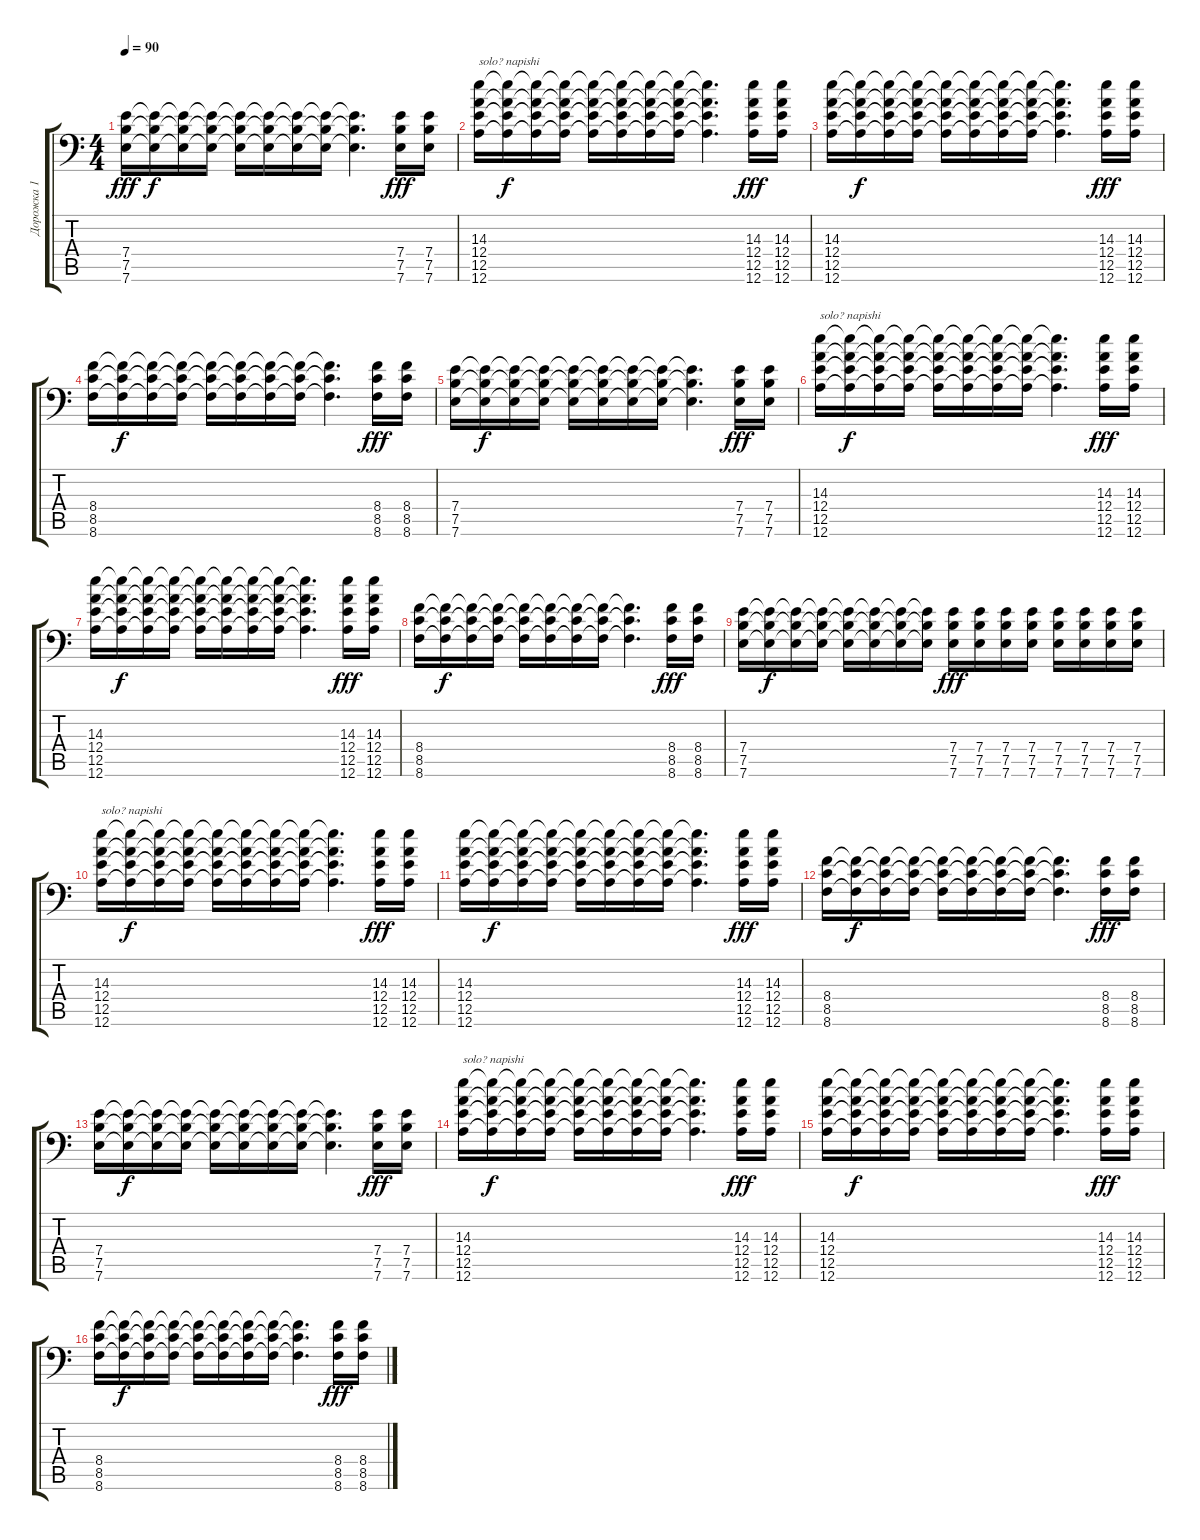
\track ("Дорожка 1" "Дорожка 1") {instrument distortionguitar}
\staff {score tabs}
\tuning (B3 Gb3 D3 A2 E2 A1) {hide}
\ts (4 4)
\tempo 90
\clef f4
\ks c
(7.4 7.5 7.6).16{dy fff} (7.4{t} 7.5{t} 7.6{t}).16{dy f} (7.4{t} 7.5{t} 7.6{t}).16 (7.4{t} 7.5{t} 7.6{t}).16 (7.4{t} 7.5{t} 7.6{t}).16 (7.4{t} 7.5{t} 7.6{t}).16 (7.4{t} 7.5{t} 7.6{t}).16 (7.4{t} 7.5{t} 7.6{t}).16 (7.4{t} 7.5{t} 7.6{t}).4{d} (7.4 7.5 7.6).16{dy fff} (7.4 7.5 7.6).16 |
(14.3 12.4 12.5 12.6).16{txt "solo? napishi"} (14.3{t} 12.4{t} 12.5{t} 12.6{t}).16{dy f} (14.3{t} 12.4{t} 12.5{t} 12.6{t}).16 (14.3{t} 12.4{t} 12.5{t} 12.6{t}).16 (14.3{t} 12.4{t} 12.5{t} 12.6{t}).16 (14.3{t} 12.4{t} 12.5{t} 12.6{t}).16 (14.3{t} 12.4{t} 12.5{t} 12.6{t}).16 (14.3{t} 12.4{t} 12.5{t} 12.6{t}).16 (14.3{t} 12.4{t} 12.5{t} 12.6{t}).4{d} (14.3 12.4 12.5 12.6).16{dy fff} (14.3 12.4 12.5 12.6).16 |
(14.3 12.4 12.5 12.6).16 (14.3{t} 12.4{t} 12.5{t} 12.6{t}).16{dy f} (14.3{t} 12.4{t} 12.5{t} 12.6{t}).16 (14.3{t} 12.4{t} 12.5{t} 12.6{t}).16 (14.3{t} 12.4{t} 12.5{t} 12.6{t}).16 (14.3{t} 12.4{t} 12.5{t} 12.6{t}).16 (14.3{t} 12.4{t} 12.5{t} 12.6{t}).16 (14.3{t} 12.4{t} 12.5{t} 12.6{t}).16 (14.3{t} 12.4{t} 12.5{t} 12.6{t}).4{d} (14.3 12.4 12.5 12.6).16{dy fff} (14.3 12.4 12.5 12.6).16 |
(8.4 8.5 8.6).16 (8.4{t} 8.5{t} 8.6{t}).16{dy f} (8.4{t} 8.5{t} 8.6{t}).16 (8.4{t} 8.5{t} 8.6{t}).16 (8.4{t} 8.5{t} 8.6{t}).16 (8.4{t} 8.5{t} 8.6{t}).16 (8.4{t} 8.5{t} 8.6{t}).16 (8.4{t} 8.5{t} 8.6{t}).16 (8.4{t} 8.5{t} 8.6{t}).4{d} (8.4 8.5 8.6).16{dy fff} (8.4 8.5 8.6).16 |
(7.4 7.5 7.6).16 (7.4{t} 7.5{t} 7.6{t}).16{dy f} (7.4{t} 7.5{t} 7.6{t}).16 (7.4{t} 7.5{t} 7.6{t}).16 (7.4{t} 7.5{t} 7.6{t}).16 (7.4{t} 7.5{t} 7.6{t}).16 (7.4{t} 7.5{t} 7.6{t}).16 (7.4{t} 7.5{t} 7.6{t}).16 (7.4{t} 7.5{t} 7.6{t}).4{d} (7.4 7.5 7.6).16{dy fff} (7.4 7.5 7.6).16 |
(14.3 12.4 12.5 12.6).16{txt "solo? napishi"} (14.3{t} 12.4{t} 12.5{t} 12.6{t}).16{dy f} (14.3{t} 12.4{t} 12.5{t} 12.6{t}).16 (14.3{t} 12.4{t} 12.5{t} 12.6{t}).16 (14.3{t} 12.4{t} 12.5{t} 12.6{t}).16 (14.3{t} 12.4{t} 12.5{t} 12.6{t}).16 (14.3{t} 12.4{t} 12.5{t} 12.6{t}).16 (14.3{t} 12.4{t} 12.5{t} 12.6{t}).16 (14.3{t} 12.4{t} 12.5{t} 12.6{t}).4{d} (14.3 12.4 12.5 12.6).16{dy fff} (14.3 12.4 12.5 12.6).16 |
(14.3 12.4 12.5 12.6).16 (14.3{t} 12.4{t} 12.5{t} 12.6{t}).16{dy f} (14.3{t} 12.4{t} 12.5{t} 12.6{t}).16 (14.3{t} 12.4{t} 12.5{t} 12.6{t}).16 (14.3{t} 12.4{t} 12.5{t} 12.6{t}).16 (14.3{t} 12.4{t} 12.5{t} 12.6{t}).16 (14.3{t} 12.4{t} 12.5{t} 12.6{t}).16 (14.3{t} 12.4{t} 12.5{t} 12.6{t}).16 (14.3{t} 12.4{t} 12.5{t} 12.6{t}).4{d} (14.3 12.4 12.5 12.6).16{dy fff} (14.3 12.4 12.5 12.6).16 |
(8.4 8.5 8.6).16 (8.4{t} 8.5{t} 8.6{t}).16{dy f} (8.4{t} 8.5{t} 8.6{t}).16 (8.4{t} 8.5{t} 8.6{t}).16 (8.4{t} 8.5{t} 8.6{t}).16 (8.4{t} 8.5{t} 8.6{t}).16 (8.4{t} 8.5{t} 8.6{t}).16 (8.4{t} 8.5{t} 8.6{t}).16 (8.4{t} 8.5{t} 8.6{t}).4{d} (8.4 8.5 8.6).16{dy fff} (8.4 8.5 8.6).16 |
(7.4 7.5 7.6).16 (7.4{t} 7.5{t} 7.6{t}).16{dy f} (7.4{t} 7.5{t} 7.6{t}).16 (7.4{t} 7.5{t} 7.6{t}).16 (7.4{t} 7.5{t} 7.6{t}).16 (7.4{t} 7.5{t} 7.6{t}).16 (7.4{t} 7.5{t} 7.6{t}).16 (7.4{t} 7.5{t} 7.6{t}).16 (7.4 7.5 7.6).16{dy fff} (7.4 7.5 7.6).16 (7.4 7.5 7.6).16 (7.4 7.5 7.6).16 (7.4 7.5 7.6).16 (7.4 7.5 7.6).16 (7.4 7.5 7.6).16 (7.4 7.5 7.6).16 |
(14.3 12.4 12.5 12.6).16{txt "solo? napishi"} (14.3{t} 12.4{t} 12.5{t} 12.6{t}).16{dy f} (14.3{t} 12.4{t} 12.5{t} 12.6{t}).16 (14.3{t} 12.4{t} 12.5{t} 12.6{t}).16 (14.3{t} 12.4{t} 12.5{t} 12.6{t}).16 (14.3{t} 12.4{t} 12.5{t} 12.6{t}).16 (14.3{t} 12.4{t} 12.5{t} 12.6{t}).16 (14.3{t} 12.4{t} 12.5{t} 12.6{t}).16 (14.3{t} 12.4{t} 12.5{t} 12.6{t}).4{d} (14.3 12.4 12.5 12.6).16{dy fff} (14.3 12.4 12.5 12.6).16 |
(14.3 12.4 12.5 12.6).16 (14.3{t} 12.4{t} 12.5{t} 12.6{t}).16{dy f} (14.3{t} 12.4{t} 12.5{t} 12.6{t}).16 (14.3{t} 12.4{t} 12.5{t} 12.6{t}).16 (14.3{t} 12.4{t} 12.5{t} 12.6{t}).16 (14.3{t} 12.4{t} 12.5{t} 12.6{t}).16 (14.3{t} 12.4{t} 12.5{t} 12.6{t}).16 (14.3{t} 12.4{t} 12.5{t} 12.6{t}).16 (14.3{t} 12.4{t} 12.5{t} 12.6{t}).4{d} (14.3 12.4 12.5 12.6).16{dy fff} (14.3 12.4 12.5 12.6).16 |
(8.4 8.5 8.6).16 (8.4{t} 8.5{t} 8.6{t}).16{dy f} (8.4{t} 8.5{t} 8.6{t}).16 (8.4{t} 8.5{t} 8.6{t}).16 (8.4{t} 8.5{t} 8.6{t}).16 (8.4{t} 8.5{t} 8.6{t}).16 (8.4{t} 8.5{t} 8.6{t}).16 (8.4{t} 8.5{t} 8.6{t}).16 (8.4{t} 8.5{t} 8.6{t}).4{d} (8.4 8.5 8.6).16{dy fff} (8.4 8.5 8.6).16 |
(7.4 7.5 7.6).16 (7.4{t} 7.5{t} 7.6{t}).16{dy f} (7.4{t} 7.5{t} 7.6{t}).16 (7.4{t} 7.5{t} 7.6{t}).16 (7.4{t} 7.5{t} 7.6{t}).16 (7.4{t} 7.5{t} 7.6{t}).16 (7.4{t} 7.5{t} 7.6{t}).16 (7.4{t} 7.5{t} 7.6{t}).16 (7.4{t} 7.5{t} 7.6{t}).4{d} (7.4 7.5 7.6).16{dy fff} (7.4 7.5 7.6).16 |
(14.3 12.4 12.5 12.6).16{txt "solo? napishi"} (14.3{t} 12.4{t} 12.5{t} 12.6{t}).16{dy f} (14.3{t} 12.4{t} 12.5{t} 12.6{t}).16 (14.3{t} 12.4{t} 12.5{t} 12.6{t}).16 (14.3{t} 12.4{t} 12.5{t} 12.6{t}).16 (14.3{t} 12.4{t} 12.5{t} 12.6{t}).16 (14.3{t} 12.4{t} 12.5{t} 12.6{t}).16 (14.3{t} 12.4{t} 12.5{t} 12.6{t}).16 (14.3{t} 12.4{t} 12.5{t} 12.6{t}).4{d} (14.3 12.4 12.5 12.6).16{dy fff} (14.3 12.4 12.5 12.6).16 |
(14.3 12.4 12.5 12.6).16 (14.3{t} 12.4{t} 12.5{t} 12.6{t}).16{dy f} (14.3{t} 12.4{t} 12.5{t} 12.6{t}).16 (14.3{t} 12.4{t} 12.5{t} 12.6{t}).16 (14.3{t} 12.4{t} 12.5{t} 12.6{t}).16 (14.3{t} 12.4{t} 12.5{t} 12.6{t}).16 (14.3{t} 12.4{t} 12.5{t} 12.6{t}).16 (14.3{t} 12.4{t} 12.5{t} 12.6{t}).16 (14.3{t} 12.4{t} 12.5{t} 12.6{t}).4{d} (14.3 12.4 12.5 12.6).16{dy fff} (14.3 12.4 12.5 12.6).16 |
(8.4 8.5 8.6).16 (8.4{t} 8.5{t} 8.6{t}).16{dy f} (8.4{t} 8.5{t} 8.6{t}).16 (8.4{t} 8.5{t} 8.6{t}).16 (8.4{t} 8.5{t} 8.6{t}).16 (8.4{t} 8.5{t} 8.6{t}).16 (8.4{t} 8.5{t} 8.6{t}).16 (8.4{t} 8.5{t} 8.6{t}).16 (8.4{t} 8.5{t} 8.6{t}).4{d} (8.4 8.5 8.6).16{dy fff} (8.4 8.5 8.6).16
